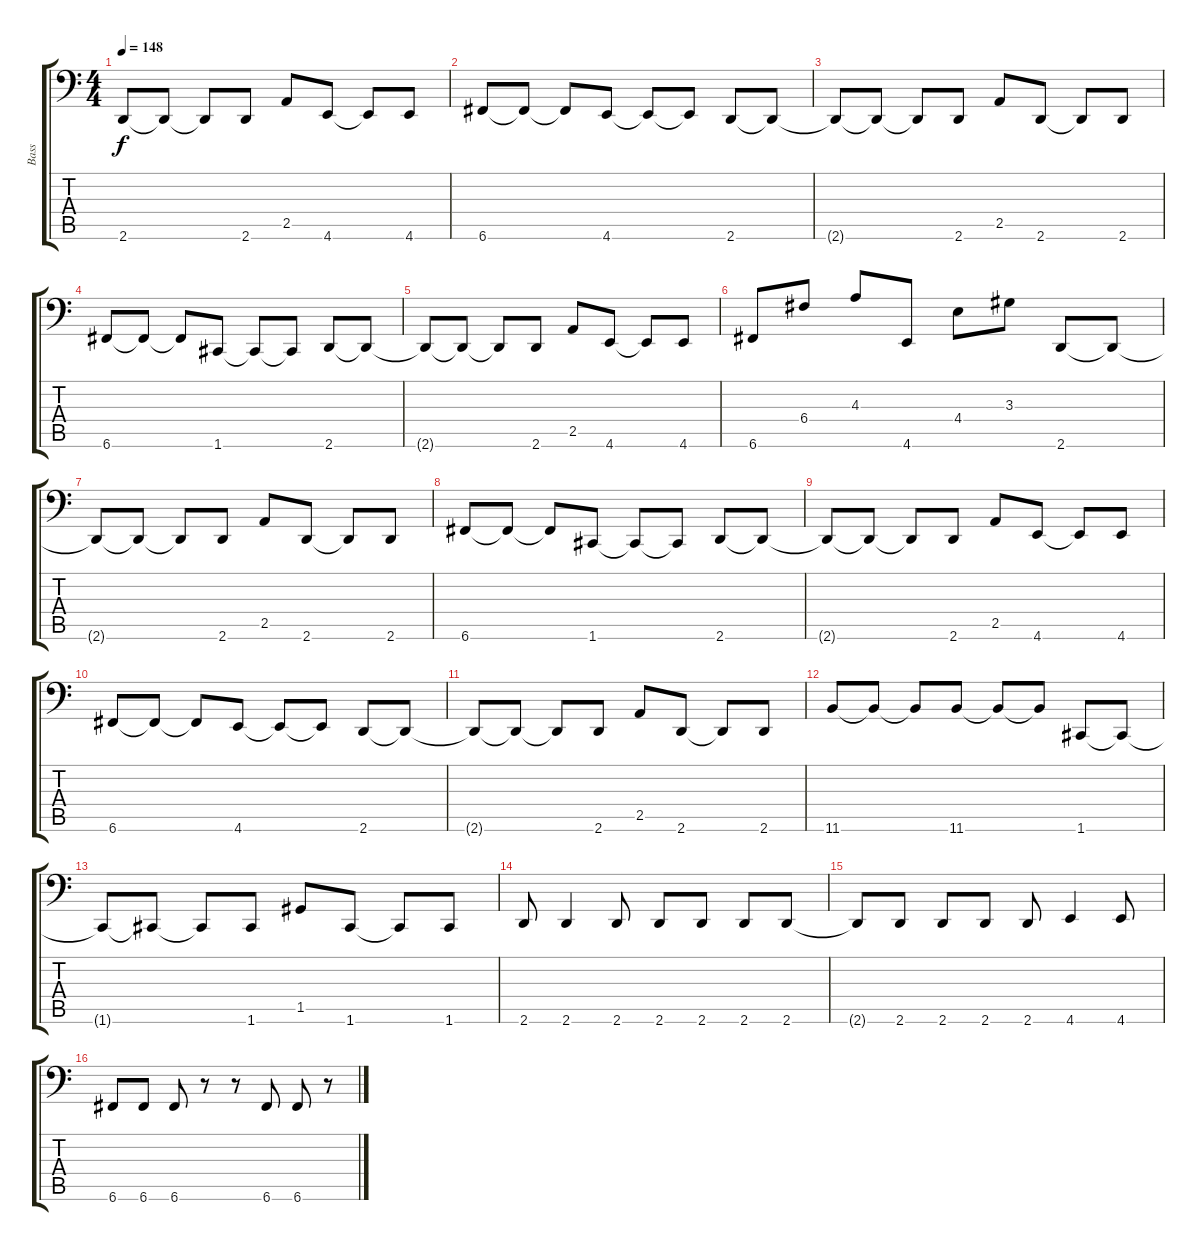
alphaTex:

\track ("Bass" "Bass") {instrument electricbassfinger}
\staff {score tabs}
\tuning (D3 A2 F2 C2 G1 C1) {hide}
\ts (4 4)
\tempo 148
\clef f4
\ks c
2.6{t}.8{dy f} 2.6{t}.8 2.6{t}.8 2.6.8 2.5.8 4.6.8 4.6{t}.8 4.6.8 |
6.6.8 6.6{t}.8 6.6{t}.8 4.6.8 4.6{t}.8 4.6{t}.8 2.6.8 2.6{t}.8 |
2.6{t}.8 2.6{t}.8 2.6{t}.8 2.6.8 2.5.8 2.6.8 2.6{t}.8 2.6.8 |
6.6.8 6.6{t}.8 6.6{t}.8 1.6.8 1.6{t}.8 1.6{t}.8 2.6.8 2.6{t}.8 |
2.6{t}.8 2.6{t}.8 2.6{t}.8 2.6.8 2.5.8 4.6.8 4.6{t}.8 4.6.8 |
6.6.8 6.4.8 4.3.8 4.6.8 4.4.8 3.3.8 2.6.8 2.6{t}.8 |
2.6{t}.8 2.6{t}.8 2.6{t}.8 2.6.8 2.5.8 2.6.8 2.6{t}.8 2.6.8 |
6.6.8 6.6{t}.8 6.6{t}.8 1.6.8 1.6{t}.8 1.6{t}.8 2.6.8 2.6{t}.8 |
2.6{t}.8 2.6{t}.8 2.6{t}.8 2.6.8 2.5.8 4.6.8 4.6{t}.8 4.6.8 |
6.6.8 6.6{t}.8 6.6{t}.8 4.6.8 4.6{t}.8 4.6{t}.8 2.6.8 2.6{t}.8 |
2.6{t}.8 2.6{t}.8 2.6{t}.8 2.6.8 2.5.8 2.6.8 2.6{t}.8 2.6.8 |
11.6.8 11.6{t}.8 11.6{t}.8 11.6.8 11.6{t}.8 11.6{t}.8 1.6.8 1.6{t}.8 |
1.6{t}.8 1.6{t}.8 1.6{t}.8 1.6.8 1.5.8 1.6.8 1.6{t}.8 1.6.8 |
2.6.8 2.6.4 2.6.8 2.6.8 2.6.8 2.6.8 2.6.8 |
2.6{t}.8 2.6.8 2.6.8 2.6.8 2.6.8 4.6.4 4.6.8 |
6.6.8 6.6.8 6.6.8 r.8 r.8 6.6.8 6.6.8 r.8
